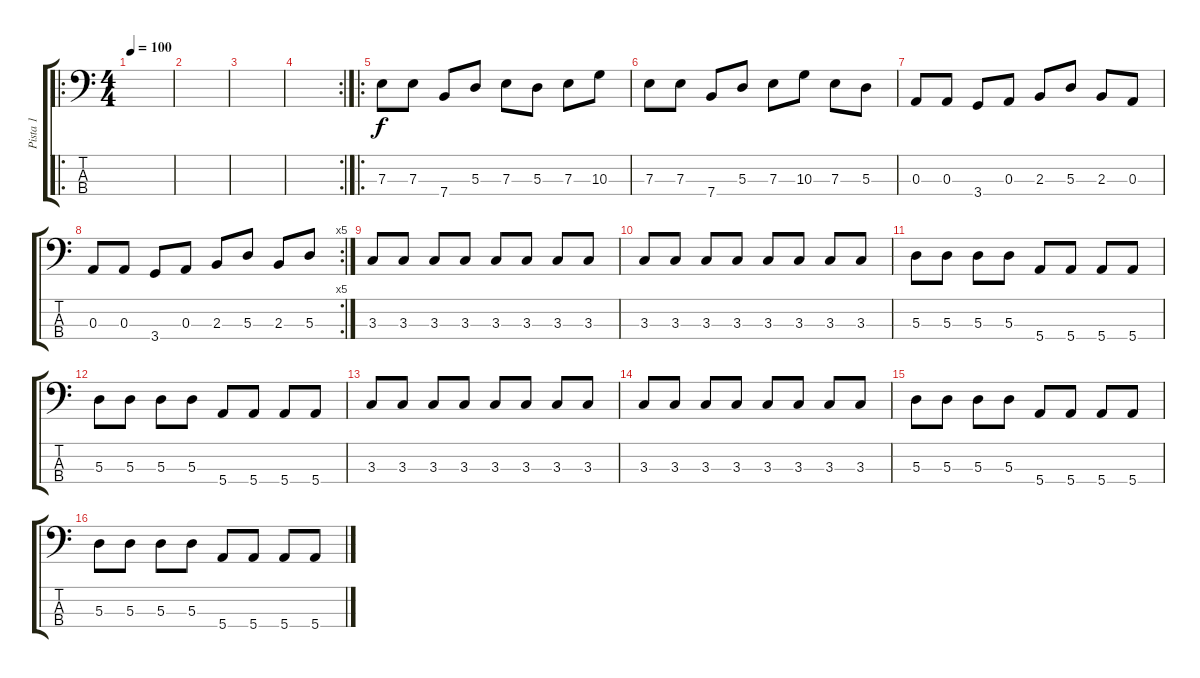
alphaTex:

\track ("Pista 1" "Pista 1") {instrument electricbassfinger}
\staff {score tabs}
\tuning (G2 D2 A1 E1) {hide}
\ro
\ts (4 4)
\tempo 100
\clef f4
\ks c
|
|
|
\rc 2
|
\ro
7.3.8 7.3.8 7.4.8 5.3.8 7.3.8 5.3.8 7.3.8 10.3.8 |
7.3.8 7.3.8 7.4.8 5.3.8 7.3.8 10.3.8 7.3.8 5.3.8 |
0.3.8 0.3.8 3.4.8 0.3.8 2.3.8 5.3.8 2.3.8 0.3.8 |
\rc 5
0.3.8 0.3.8 3.4.8 0.3.8 2.3.8 5.3.8 2.3.8 5.3.8 |
3.3.8 3.3.8 3.3.8 3.3.8 3.3.8 3.3.8 3.3.8 3.3.8 |
3.3.8 3.3.8 3.3.8 3.3.8 3.3.8 3.3.8 3.3.8 3.3.8 |
5.3.8 5.3.8 5.3.8 5.3.8 5.4.8 5.4.8 5.4.8 5.4.8 |
5.3.8 5.3.8 5.3.8 5.3.8 5.4.8 5.4.8 5.4.8 5.4.8 |
3.3.8 3.3.8 3.3.8 3.3.8 3.3.8 3.3.8 3.3.8 3.3.8 |
3.3.8 3.3.8 3.3.8 3.3.8 3.3.8 3.3.8 3.3.8 3.3.8 |
5.3.8 5.3.8 5.3.8 5.3.8 5.4.8 5.4.8 5.4.8 5.4.8 |
5.3.8 5.3.8 5.3.8 5.3.8 5.4.8 5.4.8 5.4.8 5.4.8
